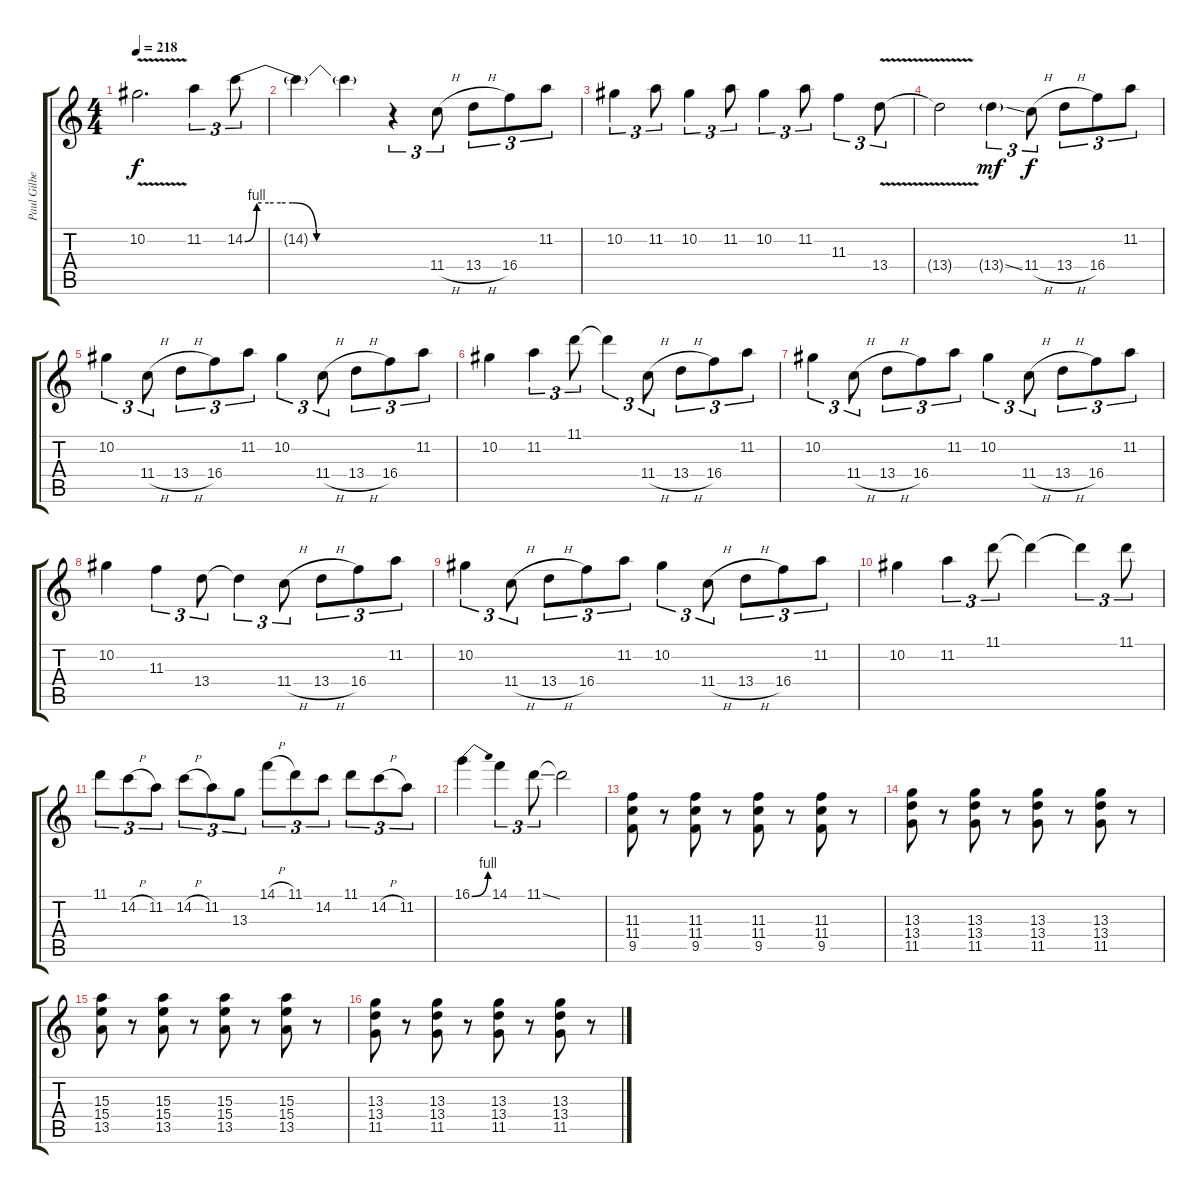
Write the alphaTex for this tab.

\track ("Paul Gilbert" "Paul Gilbe") {instrument overdrivenguitar}
\staff {score tabs}
\tuning (Eb4 Bb3 Gb3 Db3 Ab2 Eb2) {hide}
\ts (4 4)
\tempo 218
\clef g2
\ks c
10.2{v}.2{d dy f} 11.2.4{tu (3 2)} 14.2{be (custom 0 0 5 4 10 4 15 4 20 4 30 0 45 0 60 0)}.8{tu (3 2)} |
14.2{t}.4 14.2{t}.4 r.4{tu (3 2)} 11.4{h}.8{tu (3 2)} 13.4{h}.8{tu (3 2)} 16.4.8{tu (3 2)} 11.2.8{tu (3 2)} |
10.2.4{tu (3 2)} 11.2.8{tu (3 2)} 10.2.4{tu (3 2)} 11.2.8{tu (3 2)} 10.2.4{tu (3 2)} 11.2.8{tu (3 2)} 11.3.4{tu (3 2)} 13.4{v}.8{tu (3 2)} |
13.4{t}.2 13.4{ss g}.4{tu (3 2) dy mf} 11.4{h}.8{tu (3 2) dy f} 13.4{h}.8{tu (3 2)} 16.4.8{tu (3 2)} 11.2.8{tu (3 2)} |
10.2.4{tu (3 2)} 11.4{h}.8{tu (3 2)} 13.4{h}.8{tu (3 2)} 16.4.8{tu (3 2)} 11.2.8{tu (3 2)} 10.2.4{tu (3 2)} 11.4{h}.8{tu (3 2)} 13.4{h}.8{tu (3 2)} 16.4.8{tu (3 2)} 11.2.8{tu (3 2)} |
10.2.4 11.2.4{tu (3 2)} 11.1.8{tu (3 2)} 11.1{t}.4{tu (3 2)} 11.4{h}.8{tu (3 2)} 13.4{h}.8{tu (3 2)} 16.4.8{tu (3 2)} 11.2.8{tu (3 2)} |
10.2.4{tu (3 2)} 11.4{h}.8{tu (3 2)} 13.4{h}.8{tu (3 2)} 16.4.8{tu (3 2)} 11.2.8{tu (3 2)} 10.2.4{tu (3 2)} 11.4{h}.8{tu (3 2)} 13.4{h}.8{tu (3 2)} 16.4.8{tu (3 2)} 11.2.8{tu (3 2)} |
10.2.4 11.3.4{tu (3 2)} 13.4.8{tu (3 2)} 13.4{t}.4{tu (3 2)} 11.4{h}.8{tu (3 2)} 13.4{h}.8{tu (3 2)} 16.4.8{tu (3 2)} 11.2.8{tu (3 2)} |
10.2.4{tu (3 2)} 11.4{h}.8{tu (3 2)} 13.4{h}.8{tu (3 2)} 16.4.8{tu (3 2)} 11.2.8{tu (3 2)} 10.2.4{tu (3 2)} 11.4{h}.8{tu (3 2)} 13.4{h}.8{tu (3 2)} 16.4.8{tu (3 2)} 11.2.8{tu (3 2)} |
10.2.4 11.2.4{tu (3 2)} 11.1.8{tu (3 2)} 11.1{t}.4 11.1{t}.4{tu (3 2)} 11.1.8{tu (3 2)} |
11.1.8{tu (3 2)} 14.2{h}.8{tu (3 2)} 11.2.8{tu (3 2)} 14.2{h}.8{tu (3 2)} 11.2.8{tu (3 2)} 13.3.8{tu (3 2)} 14.1{h}.8{tu (3 2)} 11.1.8{tu (3 2)} 14.2.8{tu (3 2)} 11.1.8{tu (3 2)} 14.2{h}.8{tu (3 2)} 11.2.8{tu (3 2)} |
16.1{be (bend 0 0 60 4)}.4 14.1.4{tu (3 2)} 11.1{ss}.8{tu (3 2)} 11.1{t}.2 |
(11.3 11.4 9.5).8 r.8 (11.3 11.4 9.5).8 r.8 (11.3 11.4 9.5).8 r.8 (11.3 11.4 9.5).8 r.8 |
(13.3 13.4 11.5).8 r.8 (13.3 13.4 11.5).8 r.8 (13.3 13.4 11.5).8 r.8 (13.3 13.4 11.5).8 r.8 |
(15.3 15.4 13.5).8 r.8 (15.3 15.4 13.5).8 r.8 (15.3 15.4 13.5).8 r.8 (15.3 15.4 13.5).8 r.8 |
(13.3 13.4 11.5).8 r.8 (13.3 13.4 11.5).8 r.8 (13.3 13.4 11.5).8 r.8 (13.3 13.4 11.5).8 r.8
